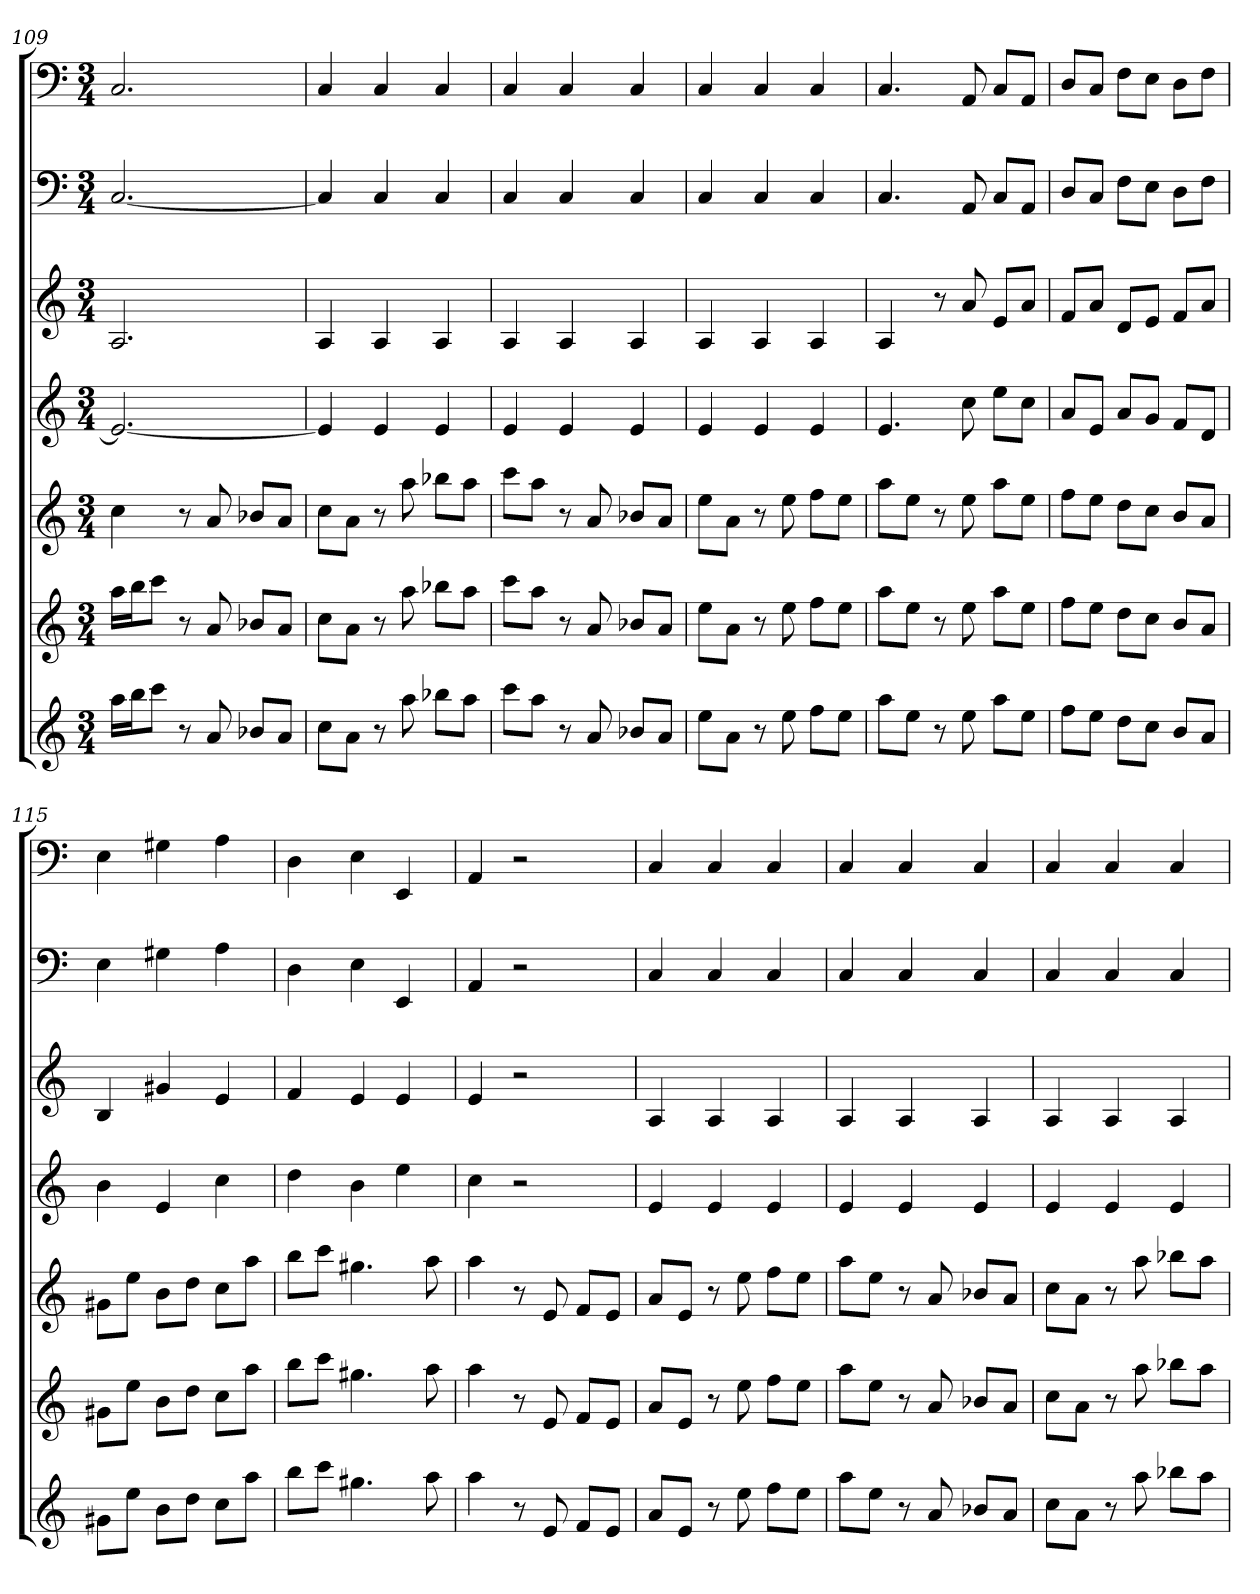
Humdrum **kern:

**kern	**kern	**kern	**kern	**kern	**kern	**kern
*part7	*part6	*part5	*part4	*part3	*part2	*part1
*staff7	*staff6	*staff5	*staff4	*staff3	*staff2	*staff1
*k[]	*k[]	*k[]	*k[]	*k[]	*k[]	*k[]
*a:	*a:	*a:	*a:	*a:	*a:	*a:
*M3/4	*M3/4	*M3/4	*M3/4	*M3/4	*M3/4	*M3/4
=109	=109	=109	=109	=109	=109	=109
16aaLL	16aaLL	4cc	2.e_	2.A	[2.C	2.C
16bbJ	16bbJ	.	.	.	.	.
8cccJ	8cccJ	.	.	.	.	.
8r	8r	8r	.	.	.	.
8a	8a	8a	.	.	.	.
8b-XL	8b-XL	8b-XL	.	.	.	.
8aJ	8aJ	8aJ	.	.	.	.
=110	=110	=110	=110	=110	=110	=110
8ccL	8ccL	8ccL	4e]	4A	4C]	4C
8aJ	8aJ	8aJ	.	.	.	.
8r	8r	8r	4e	4A	4C	4C
8aa	8aa	8aa	.	.	.	.
8bb-XL	8bb-XL	8bb-XL	4e	4A	4C	4C
8aaJ	8aaJ	8aaJ	.	.	.	.
=111	=111	=111	=111	=111	=111	=111
8cccL	8cccL	8cccL	4e	4A	4C	4C
8aaJ	8aaJ	8aaJ	.	.	.	.
8r	8r	8r	4e	4A	4C	4C
8a	8a	8a	.	.	.	.
8b-XL	8b-XL	8b-XL	4e	4A	4C	4C
8aJ	8aJ	8aJ	.	.	.	.
=112	=112	=112	=112	=112	=112	=112
8eeL	8eeL	8eeL	4e	4A	4C	4C
8aJ	8aJ	8aJ	.	.	.	.
8r	8r	8r	4e	4A	4C	4C
8ee	8ee	8ee	.	.	.	.
8ffL	8ffL	8ffL	4e	4A	4C	4C
8eeJ	8eeJ	8eeJ	.	.	.	.
=113	=113	=113	=113	=113	=113	=113
8aaL	8aaL	8aaL	4.e	4A	4.C	4.C
8eeJ	8eeJ	8eeJ	.	.	.	.
8r	8r	8r	.	8r	.	.
8ee	8ee	8ee	8cc	8a	8AA	8AA
8aaL	8aaL	8aaL	8eeL	8eL	8CL	8CL
8eeJ	8eeJ	8eeJ	8ccJ	8aJ	8AAJ	8AAJ
=114	=114	=114	=114	=114	=114	=114
8ffL	8ffL	8ffL	8aL	8fL	8DL	8DL
8eeJ	8eeJ	8eeJ	8eJ	8aJ	8CJ	8CJ
8ddL	8ddL	8ddL	8aL	8dL	8FL	8FL
8ccJ	8ccJ	8ccJ	8gJ	8eJ	8EJ	8EJ
8bL	8bL	8bL	8fL	8fL	8DL	8DL
8aJ	8aJ	8aJ	8dJ	8aJ	8FJ	8FJ
=115	=115	=115	=115	=115	=115	=115
8g#XL	8g#XL	8g#XL	4b	4B	4E	4E
8eeJ	8eeJ	8eeJ	.	.	.	.
8bL	8bL	8bL	4e	4g#X	4G#X	4G#X
8ddJ	8ddJ	8ddJ	.	.	.	.
8ccL	8ccL	8ccL	4cc	4e	4A	4A
8aaJ	8aaJ	8aaJ	.	.	.	.
=116	=116	=116	=116	=116	=116	=116
8bbL	8bbL	8bbL	4dd	4f	4D	4D
8cccJ	8cccJ	8cccJ	.	.	.	.
4.gg#X	4.gg#X	4.gg#X	4b	4e	4E	4E
.	.	.	4ee	4e	4EE	4EE
8aa	8aa	8aa	.	.	.	.
=117	=117	=117	=117	=117	=117	=117
4aa	4aa	4aa	4cc	4e	4AA	4AA
8r	8r	8r	2r	2r	2r	2r
8e	8e	8e	.	.	.	.
8fL	8fL	8fL	.	.	.	.
8eJ	8eJ	8eJ	.	.	.	.
=118	=118	=118	=118	=118	=118	=118
8aL	8aL	8aL	4e	4A	4C	4C
8eJ	8eJ	8eJ	.	.	.	.
8r	8r	8r	4e	4A	4C	4C
8ee	8ee	8ee	.	.	.	.
8ffL	8ffL	8ffL	4e	4A	4C	4C
8eeJ	8eeJ	8eeJ	.	.	.	.
=119	=119	=119	=119	=119	=119	=119
8aaL	8aaL	8aaL	4e	4A	4C	4C
8eeJ	8eeJ	8eeJ	.	.	.	.
8r	8r	8r	4e	4A	4C	4C
8a	8a	8a	.	.	.	.
8b-XL	8b-XL	8b-XL	4e	4A	4C	4C
8aJ	8aJ	8aJ	.	.	.	.
=120	=120	=120	=120	=120	=120	=120
8ccL	8ccL	8ccL	4e	4A	4C	4C
8aJ	8aJ	8aJ	.	.	.	.
8r	8r	8r	4e	4A	4C	4C
8aa	8aa	8aa	.	.	.	.
8bb-XL	8bb-XL	8bb-XL	4e	4A	4C	4C
8aaJ	8aaJ	8aaJ	.	.	.	.
=	=	=	=	=	=	=
*-	*-	*-	*-	*-	*-	*-
